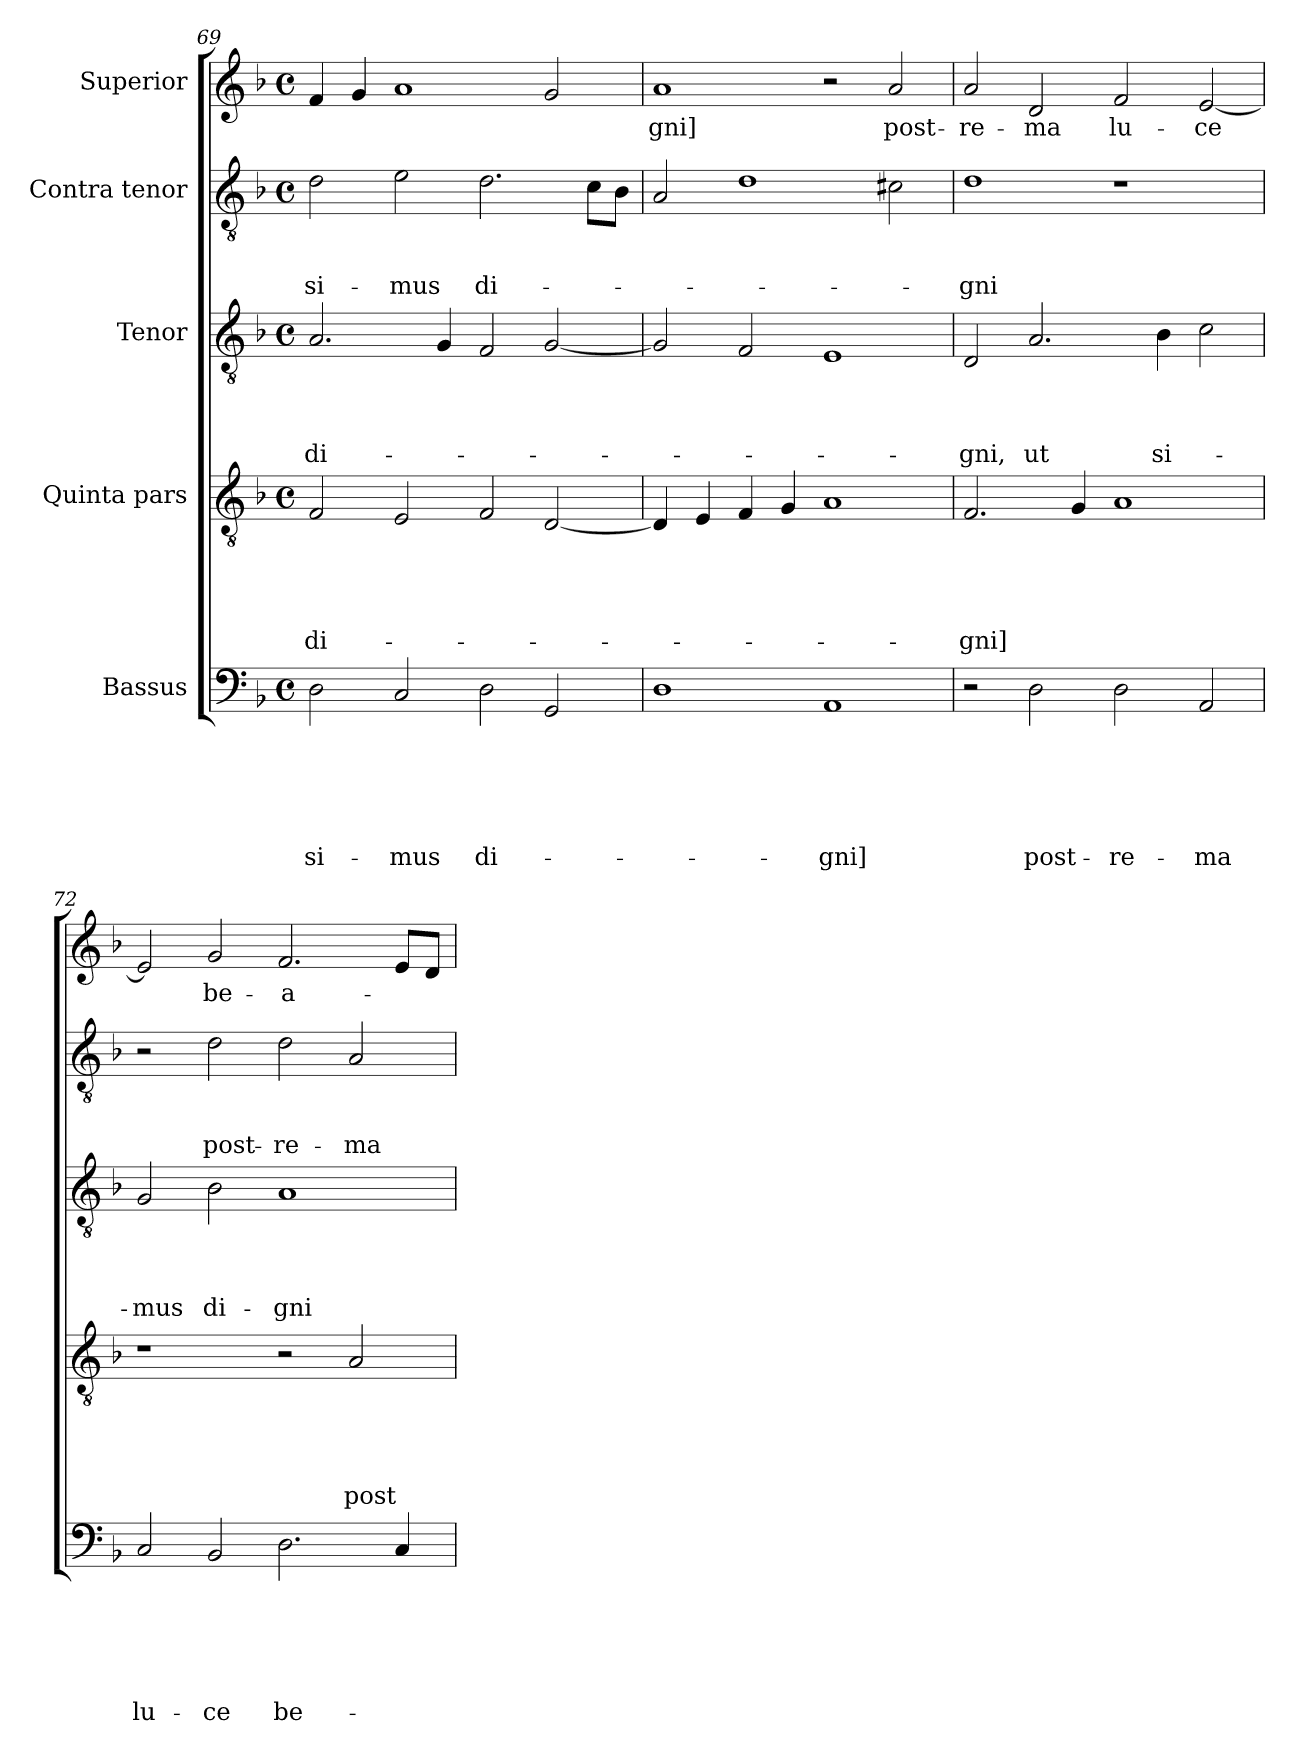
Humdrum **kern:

**kern	**text	**text	**text	**text	**text	**text	**kern	**text	**text	**text	**text	**text	**kern	**text	**text	**text	**text	**kern	**text	**text	**text	**kern	**text
*part5	*part5	*part5	*part5	*part5	*part5	*part5	*part4	*part4	*part4	*part4	*part4	*part4	*part3	*part3	*part3	*part3	*part3	*part2	*part2	*part2	*part2	*part1	*part1
*staff5	*staff5	*staff5	*staff5	*staff5	*staff5	*staff5	*staff4	*staff4	*staff4	*staff4	*staff4	*staff4	*staff3	*staff3	*staff3	*staff3	*staff3	*staff2	*staff2	*staff2	*staff2	*staff1	*staff1
*I"Bassus	*	*	*	*	*	*	*I"Quinta pars	*	*	*	*	*	*I"Tenor	*	*	*	*	*I"Contra tenor	*	*	*	*I"Superior	*
*clefF4	*	*	*	*	*	*	*clefGv2	*	*	*	*	*	*clefGv2	*	*	*	*	*clefGv2	*	*	*	*clefG2	*
*k[b-]	*	*	*	*	*	*	*k[b-]	*	*	*	*	*	*k[b-]	*	*	*	*	*k[b-]	*	*	*	*k[b-]	*
*F:	*	*	*	*	*	*	*F:	*	*	*	*	*	*F:	*	*	*	*	*F:	*	*	*	*F:	*
*M4/4	*	*	*	*	*	*	*M4/4	*	*	*	*	*	*M4/4	*	*	*	*	*M4/4	*	*	*	*M4/4	*
*met(c)	*	*	*	*	*	*	*met(c)	*	*	*	*	*	*met(c)	*	*	*	*	*met(c)	*	*	*	*met(c)	*
=69	=69	=69	=69	=69	=69	=69	=69	=69	=69	=69	=69	=69	=69	=69	=69	=69	=69	=69	=69	=69	=69	=69	=69
!	!	!	!	!	!	!LO:LY:b	!	!	!	!	!	!LO:LY:b	!	!	!	!	!LO:LY:b	!	!	!	!LO:LY:b	!	!
2D\	.	.	.	.	.	si-	2F/	.	.	.	.	di-	2.A/	.	.	.	di-	2d\	.	.	si-	4f/	.
.	.	.	.	.	.	.	.	.	.	.	.	.	.	.	.	.	.	.	.	.	.	4g/	.
!	!	!	!	!	!	!LO:LY:b	!	!	!	!	!	!	!	!	!	!	!	!	!	!	!LO:LY:b	!	!
2C/	.	.	.	.	.	-mus	2E/	.	.	.	.	.	.	.	.	.	.	2e\	.	.	-mus	1a	.
.	.	.	.	.	.	.	.	.	.	.	.	.	4G/	.	.	.	.	.	.	.	.	.	.
!	!	!	!	!	!	!LO:LY:b	!	!	!	!	!	!	!	!	!	!	!	!	!	!	!LO:LY:b	!	!
2D\	.	.	.	.	.	di-	2F/	.	.	.	.	.	2F/	.	.	.	.	2.d\	.	.	di-	.	.
2GG/	.	.	.	.	.	.	[>2D/	.	.	.	.	.	[>2G/	.	.	.	.	.	.	.	.	2g/	.
.	.	.	.	.	.	.	.	.	.	.	.	.	.	.	.	.	.	8c\L	.	.	.	.	.
.	.	.	.	.	.	.	.	.	.	.	.	.	.	.	.	.	.	8B-\J	.	.	.	.	.
!!LO:PB:g=z
=70	=70	=70	=70	=70	=70	=70	=70	=70	=70	=70	=70	=70	=70	=70	=70	=70	=70	=70	=70	=70	=70	=70	=70
!	!	!	!	!	!	!	!	!	!	!	!	!	!	!	!	!	!	!	!	!	!	!	!LO:LY:b
1D	.	.	.	.	.	.	4D/]	.	.	.	.	.	2G/]	.	.	.	.	2A/	.	.	.	1a	-gni]
.	.	.	.	.	.	.	4E/	.	.	.	.	.	.	.	.	.	.	.	.	.	.	.	.
.	.	.	.	.	.	.	4F/	.	.	.	.	.	2F/	.	.	.	.	1d	.	.	.	.	.
.	.	.	.	.	.	.	4G/	.	.	.	.	.	.	.	.	.	.	.	.	.	.	.	.
!	!	!	!	!	!	!LO:LY:b	!	!	!	!	!	!	!	!	!	!	!	!	!	!	!	!	!
1AA	.	.	.	.	.	-gni]	1A	.	.	.	.	.	1E	.	.	.	.	.	.	.	.	2r	.
!	!	!	!	!	!	!	!	!	!	!	!	!	!	!	!	!	!	!	!	!	!	!	!LO:LY:b
.	.	.	.	.	.	.	.	.	.	.	.	.	.	.	.	.	.	2c#X\	.	.	.	2a/	post-
=71	=71	=71	=71	=71	=71	=71	=71	=71	=71	=71	=71	=71	=71	=71	=71	=71	=71	=71	=71	=71	=71	=71	=71
!	!	!	!	!	!	!	!	!	!	!	!	!LO:LY:b	!	!	!	!	!LO:LY:b	!	!	!	!LO:LY:b	!	!LO:LY:b
2r	.	.	.	.	.	.	2.F/	.	.	.	.	-gni]	2D/	.	.	.	-gni,	1d	.	.	-gni	2a/	-re-
!	!	!	!	!	!	!LO:LY:b	!	!	!	!	!	!	!	!	!	!	!LO:LY:b	!	!	!	!	!	!LO:LY:b
2D\	.	.	.	.	.	post-	.	.	.	.	.	.	2.A/	.	.	.	ut	.	.	.	.	2d/	-ma
.	.	.	.	.	.	.	4G/	.	.	.	.	.	.	.	.	.	.	.	.	.	.	.	.
!	!	!	!	!	!	!LO:LY:b	!	!	!	!	!	!	!	!	!	!	!	!	!	!	!	!	!LO:LY:b
2D\	.	.	.	.	.	-re-	1A	.	.	.	.	.	.	.	.	.	.	1r	.	.	.	2f/	lu-
!	!	!	!	!	!	!	!	!	!	!	!	!	!	!	!	!	!LO:LY:b	!	!	!	!	!	!
.	.	.	.	.	.	.	.	.	.	.	.	.	4B-\	.	.	.	si-	.	.	.	.	.	.
!	!	!	!	!	!	!LO:LY:b	!	!	!	!	!	!	!	!	!	!	!	!	!	!	!	!	!LO:LY:b
2AA/	.	.	.	.	.	-ma	.	.	.	.	.	.	2c\	.	.	.	.	.	.	.	.	[<2e/	-ce
=72	=72	=72	=72	=72	=72	=72	=72	=72	=72	=72	=72	=72	=72	=72	=72	=72	=72	=72	=72	=72	=72	=72	=72
!	!	!	!	!	!	!LO:LY:b	!	!	!	!	!	!	!	!	!	!	!LO:LY:b	!	!	!	!	!	!
2C/	.	.	.	.	.	lu-	1r	.	.	.	.	.	2G/	.	.	.	-mus	2r	.	.	.	2e/]	.
!	!	!	!	!	!	!LO:LY:b	!	!	!	!	!	!	!	!	!	!	!LO:LY:b	!	!	!	!LO:LY:b	!	!LO:LY:b
2BB-/	.	.	.	.	.	-ce	.	.	.	.	.	.	2B-\	.	.	.	di-	2d\	.	.	post-	2g/	be-
!	!	!	!	!	!	!LO:LY:b	!	!	!	!	!	!	!	!	!	!	!LO:LY:b	!	!	!	!LO:LY:b	!	!LO:LY:b
2.D\	.	.	.	.	.	be-	2r	.	.	.	.	.	1A	.	.	.	-gni	2d\	.	.	-re-	2.f/	-a-
!	!	!	!	!	!	!	!	!	!	!	!	!LO:LY:b	!	!	!	!	!	!	!	!	!LO:LY:b	!	!
.	.	.	.	.	.	.	2A/	.	.	.	.	post-	.	.	.	.	.	2A/	.	.	-ma	.	.
4C/	.	.	.	.	.	.	.	.	.	.	.	.	.	.	.	.	.	.	.	.	.	8e/L	.
.	.	.	.	.	.	.	.	.	.	.	.	.	.	.	.	.	.	.	.	.	.	8d/J	.
=	=	=	=	=	=	=	=	=	=	=	=	=	=	=	=	=	=	=	=	=	=	=	=
*-	*-	*-	*-	*-	*-	*-	*-	*-	*-	*-	*-	*-	*-	*-	*-	*-	*-	*-	*-	*-	*-	*-	*-
